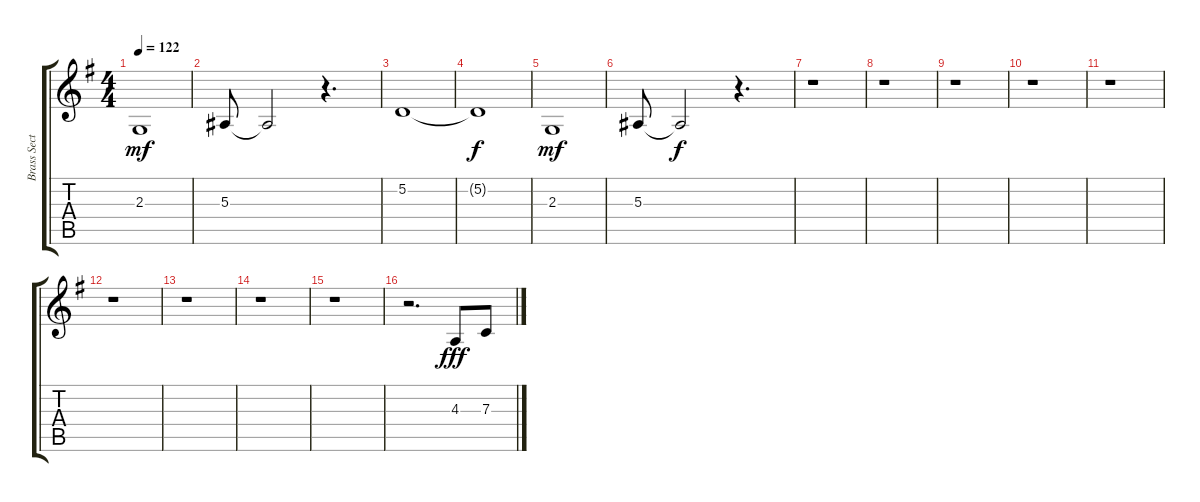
\track ("Brass Section" "Brass Sect") {instrument frenchhorn}
\staff {score tabs}
\tuning (D4 A3 F3 C3 G2 D2) {hide}
\ts (4 4)
\tempo 122
\clef g2
\ks g
2.3.1{dy mf} |
5.3.8 5.3{t}.2 r.4{d} |
5.2.1 |
5.2{t}.1{dy f} |
2.3.1{dy mf} |
5.3.8 5.3{t}.2{dy f} r.4{d} |
r.1 |
r.1 |
r.1 |
r.1 |
r.1 |
r.1 |
r.1 |
r.1 |
r.1 |
r.2{d} 4.3.8{dy fff} 7.3.8
